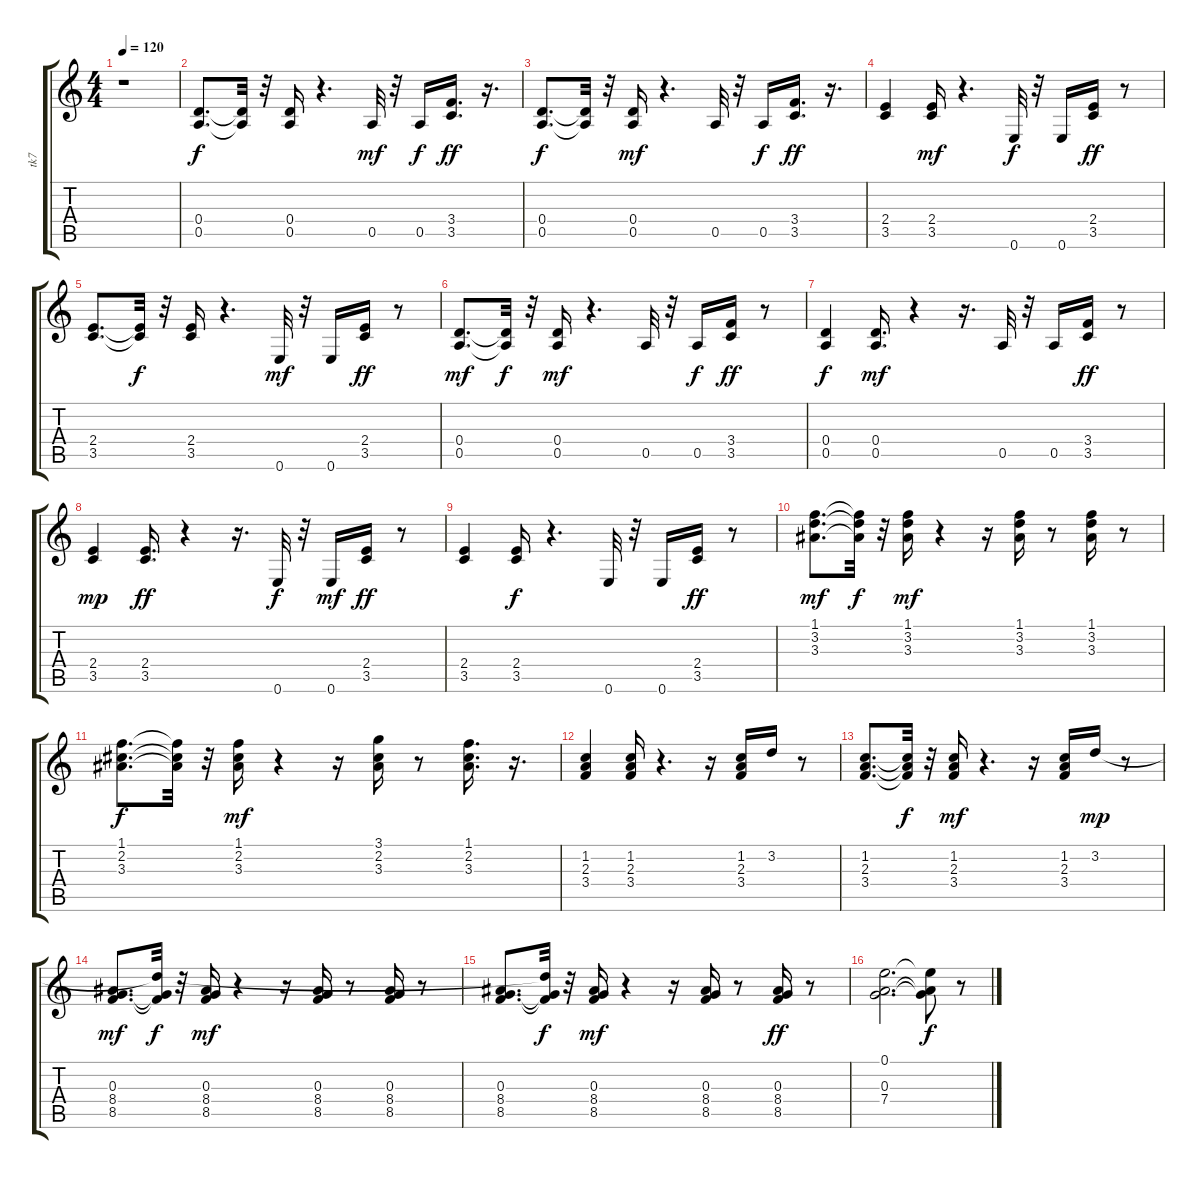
\track ("tk7" "tk7") {instrument acousticguitarsteel}
\staff {score tabs}
\tuning (E4 B3 G3 D3 A2 E2) {hide}
\ts (4 4)
\tempo 120
\clef g2
\ks c
r.1{dy f} |
(0.4 0.5).8{d} (0.4{t} 0.5{t}).32 r.32 (0.4 0.5).16 r.4{d} 0.5.32{dy mf} r.32 0.5.16{dy f} (3.4 3.5).16{d dy ff} r.16{d} |
(0.4 0.5).8{d dy f} (0.4{t} 0.5{t}).32 r.32 (0.4 0.5).16{dy mf} r.4{d} 0.5.32 r.32 0.5.16{dy f} (3.4 3.5).16{d dy ff} r.16{d} |
(2.4 3.5).4 (2.4 3.5).16{dy mf} r.4{d} 0.6.32{dy f} r.32 0.6.16 (2.4 3.5).16{dy ff} r.8 |
(2.4 3.5).8{d} (2.4{t} 3.5{t}).32{dy f} r.32 (2.4 3.5).16 r.4{d} 0.6.32{dy mf} r.32 0.6.16 (2.4 3.5).16{dy ff} r.8 |
(0.4 0.5).8{d dy mf} (0.4{t} 0.5{t}).32{dy f} r.32 (0.4 0.5).16{dy mf} r.4{d} 0.5.32 r.32 0.5.16{dy f} (3.4 3.5).16{dy ff} r.8 |
(0.4 0.5).4{dy f} (0.4 0.5).16{d dy mf} r.4 r.16{d} 0.5.32 r.32 0.5.16 (3.4 3.5).16{dy ff} r.8 |
(2.4 3.5).4{dy mp} (2.4 3.5).16{d dy ff} r.4 r.16{d} 0.6.32{dy f} r.32 0.6.16{dy mf} (2.4 3.5).16{dy ff} r.8 |
(2.4 3.5).4 (2.4 3.5).16{dy f} r.4{d} 0.6.32 r.32 0.6.16 (2.4 3.5).16{dy ff} r.8 |
(1.1 3.2 3.3).8{d dy mf} (1.1{t} 3.2{t} 3.3{t}).32{dy f} r.32 (1.1 3.2 3.3).16{dy mf} r.4 r.16 (1.1 3.2 3.3).16 r.8 (1.1 3.2 3.3).16 r.8 |
(1.1 2.2 3.3).8{d dy f} (1.1{t} 2.2{t} 3.3{t}).32 r.32 (1.1 2.2 3.3).16{dy mf} r.4 r.16 (3.1 2.2 3.3).16 r.8 (1.1 2.2 3.3).16{d} r.16{d} |
(1.2 2.3 3.4).4 (1.2 2.3 3.4).16 r.4{d} r.16 (1.2 2.3 3.4).16 3.2.16 r.8 |
(1.2 2.3 3.4).8{d} (1.2{t} 2.3{t} 3.4{t}).32{dy f} r.32 (1.2 2.3 3.4).16{dy mf} r.4{d} r.16 (1.2 2.3 3.4).16 3.2.16{dy mp} r.8 |
(0.3 8.4 8.5).8{d dy mf} (3.2{t} 0.3{t} 8.5{t}).32{dy f} r.32 (0.3 8.4 8.5).16{dy mf} r.4 r.16 (0.3 8.4 8.5).16 r.8 (0.3 8.4 8.5).16 r.8 |
(0.3 8.4 8.5).8{d} (3.2{t} 0.3{t} 8.5{t}).32{dy f} r.32 (0.3 8.4 8.5).16{dy mf} r.4 r.16 (0.3 8.4 8.5).16 r.8 (0.3 8.4 8.5).16{dy ff} r.8 |
(0.1 0.3 7.4).2{d} (0.1{t} 0.3{t} 7.4{t}).8{dy f} r.8
